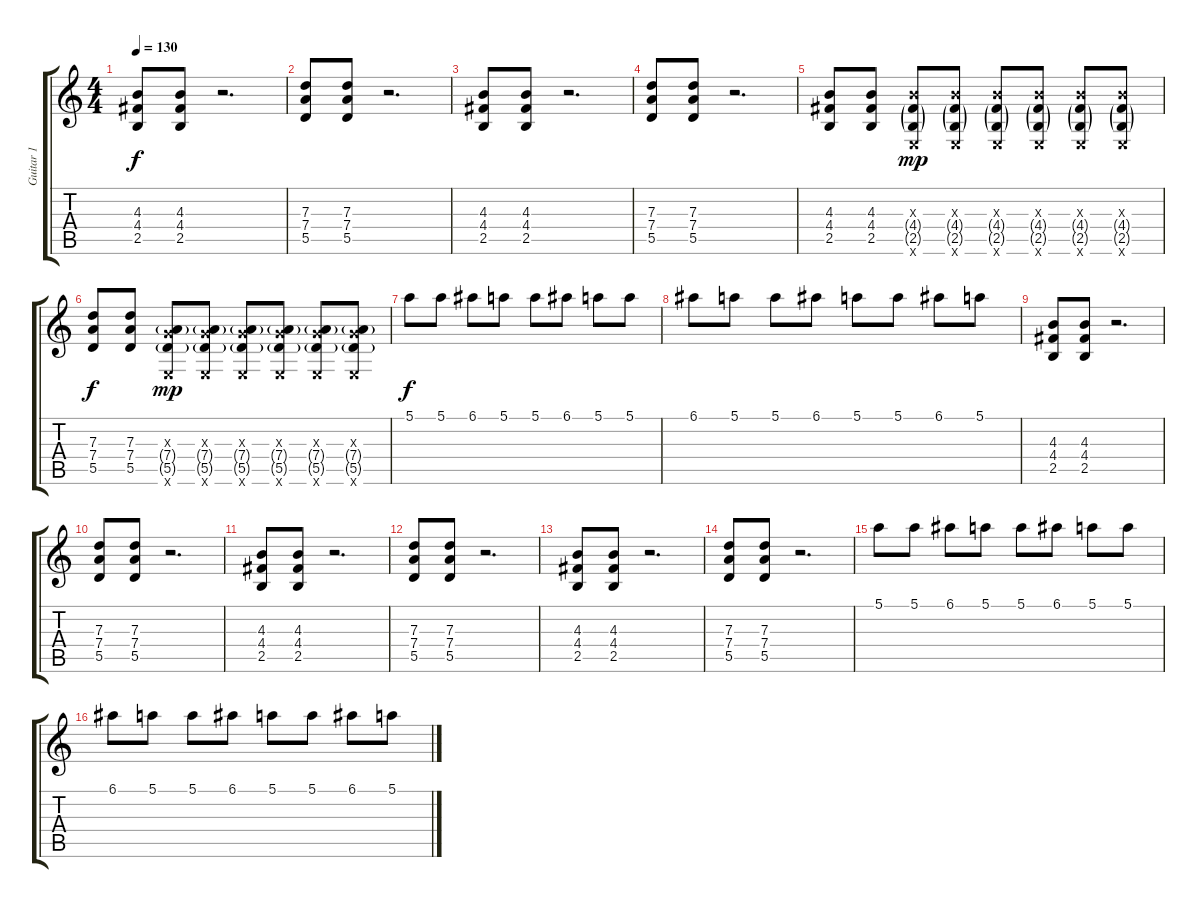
\track ("Guitar 1" "Guitar 1") {instrument distortionguitar}
\staff {score tabs}
\tuning (E4 B3 G3 D3 A2 E2) {hide}
\ts (4 4)
\tempo 130
\clef g2
\ks c
(4.3 4.4 2.5).8{dy f instrument distortionguitar} (4.3 4.4 2.5).8 r.2{d} |
(7.3 7.4 5.5).8 (7.3 7.4 5.5).8 r.2{d} |
(4.3 4.4 2.5).8 (4.3 4.4 2.5).8 r.2{d} |
(7.3 7.4 5.5).8 (7.3 7.4 5.5).8 r.2{d} |
(4.3 4.4 2.5).8 (4.3 4.4 2.5).8 (4.3{x} 4.4{g} 2.5{g} 0.6{x}).8{dy mp} (4.3{x} 4.4{g} 2.5{g} 0.6{x}).8 (4.3{x} 4.4{g} 2.5{g} 0.6{x}).8 (4.3{x} 4.4{g} 2.5{g} 0.6{x}).8 (4.3{x} 4.4{g} 2.5{g} 0.6{x}).8 (4.3{x} 4.4{g} 2.5{g} 0.6{x}).8 |
(7.3 7.4 5.5).8{dy f} (7.3 7.4 5.5).8 (0.3{x} 7.4{g} 5.5{g} 0.6{x}).8{dy mp} (0.3{x} 7.4{g} 5.5{g} 0.6{x}).8 (0.3{x} 7.4{g} 5.5{g} 0.6{x}).8 (0.3{x} 7.4{g} 5.5{g} 0.6{x}).8 (0.3{x} 7.4{g} 5.5{g} 0.6{x}).8 (0.3{x} 7.4{g} 5.5{g} 0.6{x}).8 |
5.1.8{dy f} 5.1.8 6.1.8 5.1.8 5.1.8 6.1.8 5.1.8 5.1.8 |
6.1.8 5.1.8 5.1.8 6.1.8 5.1.8 5.1.8 6.1.8 5.1.8 |
(4.3 4.4 2.5).8 (4.3 4.4 2.5).8 r.2{d} |
(7.3 7.4 5.5).8 (7.3 7.4 5.5).8 r.2{d} |
(4.3 4.4 2.5).8 (4.3 4.4 2.5).8 r.2{d} |
(7.3 7.4 5.5).8 (7.3 7.4 5.5).8 r.2{d} |
(4.3 4.4 2.5).8 (4.3 4.4 2.5).8 r.2{d} |
(7.3 7.4 5.5).8 (7.3 7.4 5.5).8 r.2{d} |
5.1.8 5.1.8 6.1.8 5.1.8 5.1.8 6.1.8 5.1.8 5.1.8 |
6.1.8 5.1.8 5.1.8 6.1.8 5.1.8 5.1.8 6.1.8 5.1.8
